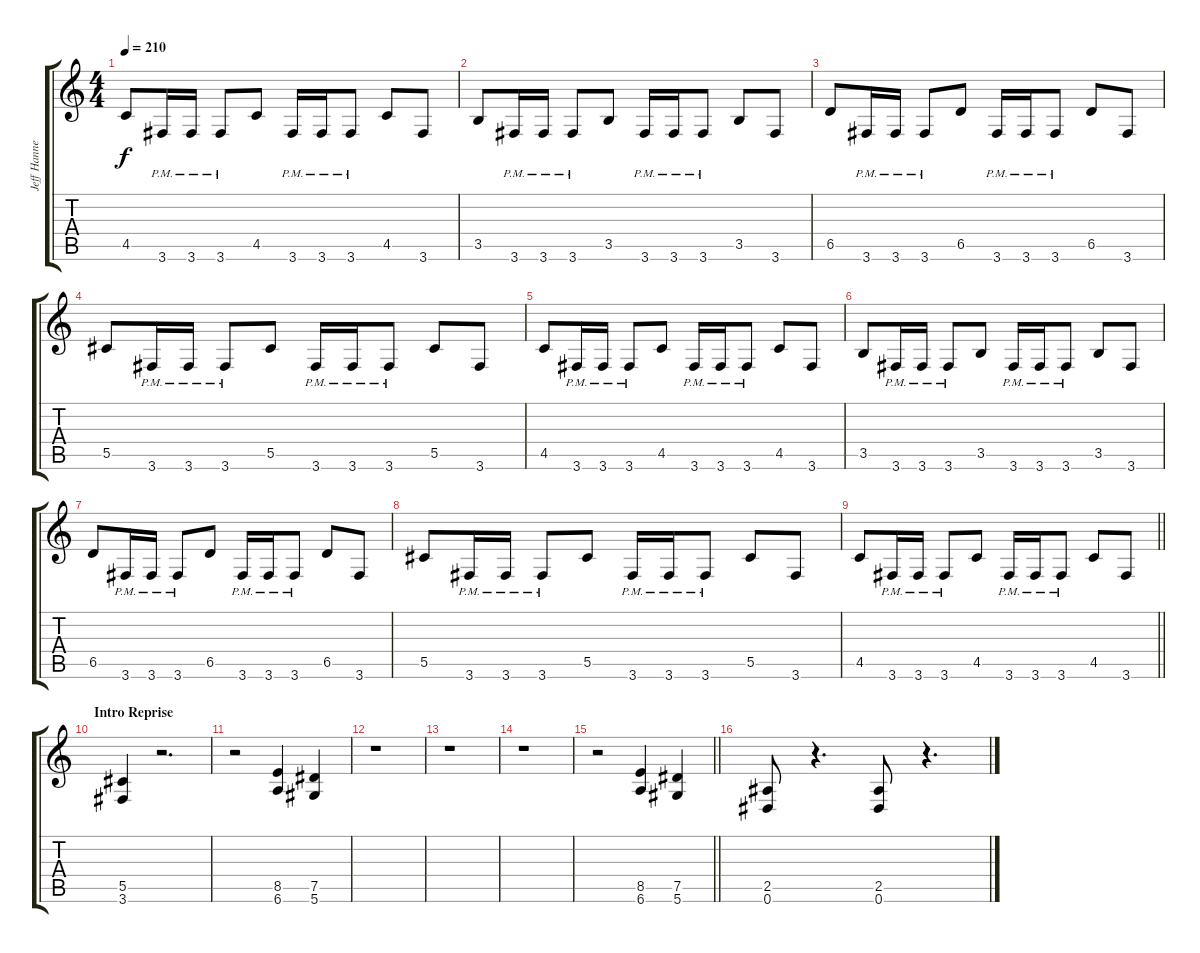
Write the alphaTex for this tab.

\track ("Jeff Hanneman" "Jeff Hanne") {instrument distortionguitar}
\staff {score tabs}
\tuning (Eb4 Bb3 Gb3 Db3 Ab2 Eb2) {hide}
\ts (4 4)
\tempo 210
\clef g2
\ks c
4.5.8{dy f} 3.6{pm}.16 3.6{pm}.16 3.6{pm}.8 4.5.8 3.6{pm}.16 3.6{pm}.16 3.6{pm}.8 4.5.8 3.6.8 |
3.5.8 3.6{pm}.16 3.6{pm}.16 3.6{pm}.8 3.5.8 3.6{pm}.16 3.6{pm}.16 3.6{pm}.8 3.5.8 3.6.8 |
6.5.8 3.6{pm}.16 3.6{pm}.16 3.6{pm}.8 6.5.8 3.6{pm}.16 3.6{pm}.16 3.6{pm}.8 6.5.8 3.6.8 |
5.5.8 3.6{pm}.16 3.6{pm}.16 3.6{pm}.8 5.5.8 3.6{pm}.16 3.6{pm}.16 3.6{pm}.8 5.5.8 3.6.8 |
4.5.8 3.6{pm}.16 3.6{pm}.16 3.6{pm}.8 4.5.8 3.6{pm}.16 3.6{pm}.16 3.6{pm}.8 4.5.8 3.6.8 |
3.5.8 3.6{pm}.16 3.6{pm}.16 3.6{pm}.8 3.5.8 3.6{pm}.16 3.6{pm}.16 3.6{pm}.8 3.5.8 3.6.8 |
6.5.8 3.6{pm}.16 3.6{pm}.16 3.6{pm}.8 6.5.8 3.6{pm}.16 3.6{pm}.16 3.6{pm}.8 6.5.8 3.6.8 |
5.5.8 3.6{pm}.16 3.6{pm}.16 3.6{pm}.8 5.5.8 3.6{pm}.16 3.6{pm}.16 3.6{pm}.8 5.5.8 3.6.8 |
\barLineRight lightlight
4.5.8 3.6{pm}.16 3.6{pm}.16 3.6{pm}.8 4.5.8 3.6{pm}.16 3.6{pm}.16 3.6{pm}.8 4.5.8 3.6.8 |
\section ("" "Intro Reprise")
(5.5 3.6).4 r.2{d} |
r.2 (8.5 6.6).4 (7.5 5.6).4 |
r.1 |
r.1 |
r.1 |
\barLineRight lightlight
r.2 (8.5 6.6).4 (7.5 5.6).4 |
\section ("" "")
(2.5 0.6).8 r.4{d} (2.5 0.6).8 r.4{d}
